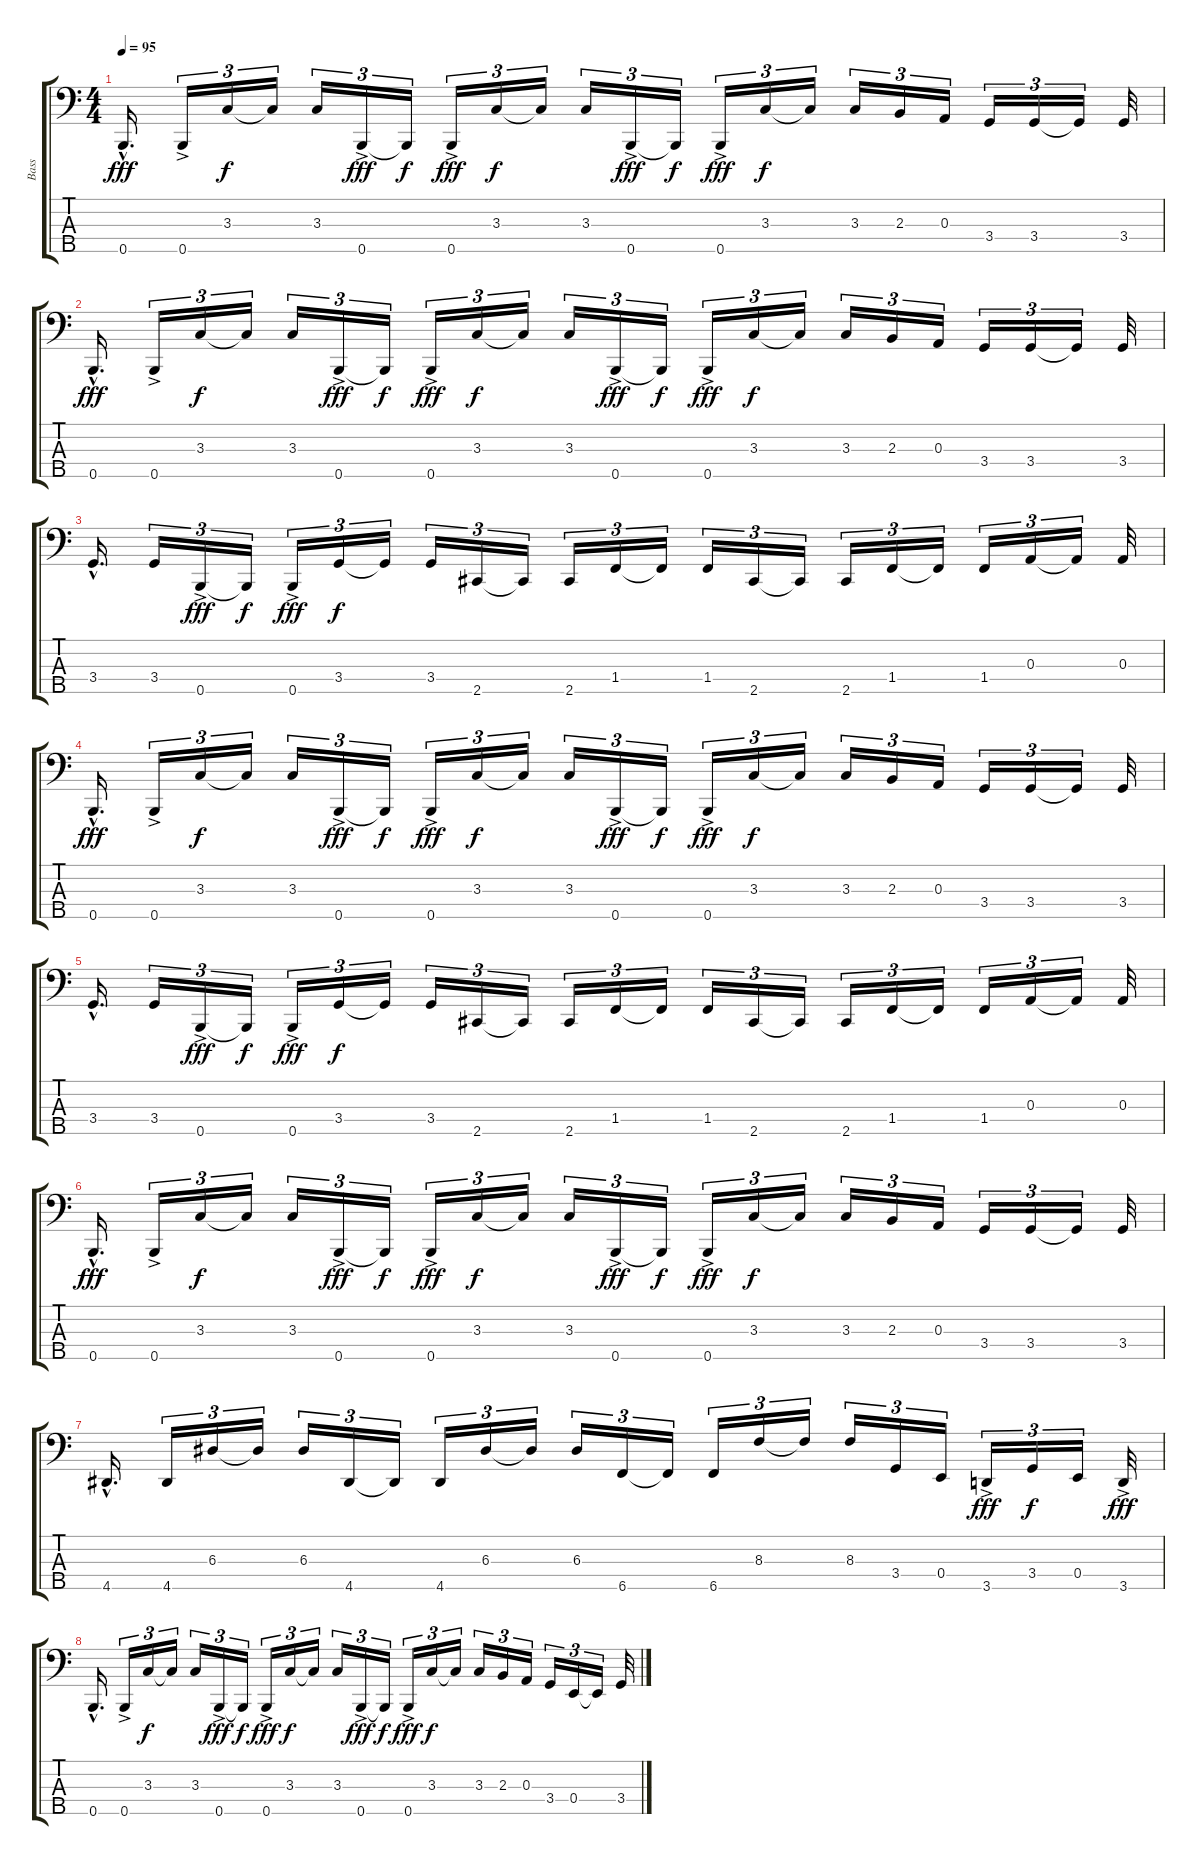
\track ("Bass" "Bass") {instrument electricbassfinger}
\staff {score tabs}
\tuning (G2 D2 A1 E1 B0) {hide}
\ts (4 4)
\tempo 95
\clef f4
\ks c
0.5{hac}.16{d dy fff} 0.5{ac}.16{tu (3 2)} 3.3.16{tu (3 2) dy f} 3.3{t}.16{tu (3 2)} 3.3.16{tu (3 2)} 0.5{ac}.16{tu (3 2) dy fff} 0.5{t}.16{tu (3 2) dy f} 0.5{ac}.16{tu (3 2) dy fff} 3.3.16{tu (3 2) dy f} 3.3{t}.16{tu (3 2)} 3.3.16{tu (3 2)} 0.5{ac}.16{tu (3 2) dy fff} 0.5{t}.16{tu (3 2) dy f} 0.5{ac}.16{tu (3 2) dy fff} 3.3.16{tu (3 2) dy f} 3.3{t}.16{tu (3 2)} 3.3.16{tu (3 2)} 2.3.16{tu (3 2)} 0.3.16{tu (3 2)} 3.4.16{tu (3 2)} 3.4.16{tu (3 2)} 3.4{t}.16{tu (3 2)} 3.4.32 |
0.5{hac}.16{d dy fff} 0.5{ac}.16{tu (3 2)} 3.3.16{tu (3 2) dy f} 3.3{t}.16{tu (3 2)} 3.3.16{tu (3 2)} 0.5{ac}.16{tu (3 2) dy fff} 0.5{t}.16{tu (3 2) dy f} 0.5{ac}.16{tu (3 2) dy fff} 3.3.16{tu (3 2) dy f} 3.3{t}.16{tu (3 2)} 3.3.16{tu (3 2)} 0.5{ac}.16{tu (3 2) dy fff} 0.5{t}.16{tu (3 2) dy f} 0.5{ac}.16{tu (3 2) dy fff} 3.3.16{tu (3 2) dy f} 3.3{t}.16{tu (3 2)} 3.3.16{tu (3 2)} 2.3.16{tu (3 2)} 0.3.16{tu (3 2)} 3.4.16{tu (3 2)} 3.4.16{tu (3 2)} 3.4{t}.16{tu (3 2)} 3.4.32 |
3.4{hac}.16{d} 3.4.16{tu (3 2)} 0.5{ac}.16{tu (3 2) dy fff} 0.5{t}.16{tu (3 2) dy f} 0.5{ac}.16{tu (3 2) dy fff} 3.4.16{tu (3 2) dy f} 3.4{t}.16{tu (3 2)} 3.4.16{tu (3 2)} 2.5.16{tu (3 2)} 2.5{t}.16{tu (3 2)} 2.5.16{tu (3 2)} 1.4.16{tu (3 2)} 1.4{t}.16{tu (3 2)} 1.4.16{tu (3 2)} 2.5.16{tu (3 2)} 2.5{t}.16{tu (3 2)} 2.5.16{tu (3 2)} 1.4.16{tu (3 2)} 1.4{t}.16{tu (3 2)} 1.4.16{tu (3 2)} 0.3.16{tu (3 2)} 0.3{t}.16{tu (3 2)} 0.3.32 |
0.5{hac}.16{d dy fff} 0.5{ac}.16{tu (3 2)} 3.3.16{tu (3 2) dy f} 3.3{t}.16{tu (3 2)} 3.3.16{tu (3 2)} 0.5{ac}.16{tu (3 2) dy fff} 0.5{t}.16{tu (3 2) dy f} 0.5{ac}.16{tu (3 2) dy fff} 3.3.16{tu (3 2) dy f} 3.3{t}.16{tu (3 2)} 3.3.16{tu (3 2)} 0.5{ac}.16{tu (3 2) dy fff} 0.5{t}.16{tu (3 2) dy f} 0.5{ac}.16{tu (3 2) dy fff} 3.3.16{tu (3 2) dy f} 3.3{t}.16{tu (3 2)} 3.3.16{tu (3 2)} 2.3.16{tu (3 2)} 0.3.16{tu (3 2)} 3.4.16{tu (3 2)} 3.4.16{tu (3 2)} 3.4{t}.16{tu (3 2)} 3.4.32 |
3.4{hac}.16{d} 3.4.16{tu (3 2)} 0.5{ac}.16{tu (3 2) dy fff} 0.5{t}.16{tu (3 2) dy f} 0.5{ac}.16{tu (3 2) dy fff} 3.4.16{tu (3 2) dy f} 3.4{t}.16{tu (3 2)} 3.4.16{tu (3 2)} 2.5.16{tu (3 2)} 2.5{t}.16{tu (3 2)} 2.5.16{tu (3 2)} 1.4.16{tu (3 2)} 1.4{t}.16{tu (3 2)} 1.4.16{tu (3 2)} 2.5.16{tu (3 2)} 2.5{t}.16{tu (3 2)} 2.5.16{tu (3 2)} 1.4.16{tu (3 2)} 1.4{t}.16{tu (3 2)} 1.4.16{tu (3 2)} 0.3.16{tu (3 2)} 0.3{t}.16{tu (3 2)} 0.3.32 |
0.5{hac}.16{d dy fff} 0.5{ac}.16{tu (3 2)} 3.3.16{tu (3 2) dy f} 3.3{t}.16{tu (3 2)} 3.3.16{tu (3 2)} 0.5{ac}.16{tu (3 2) dy fff} 0.5{t}.16{tu (3 2) dy f} 0.5{ac}.16{tu (3 2) dy fff} 3.3.16{tu (3 2) dy f} 3.3{t}.16{tu (3 2)} 3.3.16{tu (3 2)} 0.5{ac}.16{tu (3 2) dy fff} 0.5{t}.16{tu (3 2) dy f} 0.5{ac}.16{tu (3 2) dy fff} 3.3.16{tu (3 2) dy f} 3.3{t}.16{tu (3 2)} 3.3.16{tu (3 2)} 2.3.16{tu (3 2)} 0.3.16{tu (3 2)} 3.4.16{tu (3 2)} 3.4.16{tu (3 2)} 3.4{t}.16{tu (3 2)} 3.4.32 |
4.5{hac}.16{d} 4.5.16{tu (3 2)} 6.3.16{tu (3 2)} 6.3{t}.16{tu (3 2)} 6.3.16{tu (3 2)} 4.5.16{tu (3 2)} 4.5{t}.16{tu (3 2)} 4.5.16{tu (3 2)} 6.3.16{tu (3 2)} 6.3{t}.16{tu (3 2)} 6.3.16{tu (3 2)} 6.5.16{tu (3 2)} 6.5{t}.16{tu (3 2)} 6.5.16{tu (3 2)} 8.3.16{tu (3 2)} 8.3{t}.16{tu (3 2)} 8.3.16{tu (3 2)} 3.4.16{tu (3 2)} 0.4.16{tu (3 2)} 3.5{ac}.16{tu (3 2) dy fff} 3.4.16{tu (3 2) dy f} 0.4.16{tu (3 2)} 3.5{ac}.32{dy fff} |
0.5{hac}.16{d} 0.5{ac}.16{tu (3 2)} 3.3.16{tu (3 2) dy f} 3.3{t}.16{tu (3 2)} 3.3.16{tu (3 2)} 0.5{ac}.16{tu (3 2) dy fff} 0.5{t}.16{tu (3 2) dy f} 0.5{ac}.16{tu (3 2) dy fff} 3.3.16{tu (3 2) dy f} 3.3{t}.16{tu (3 2)} 3.3.16{tu (3 2)} 0.5{ac}.16{tu (3 2) dy fff} 0.5{t}.16{tu (3 2) dy f} 0.5{ac}.16{tu (3 2) dy fff} 3.3.16{tu (3 2) dy f} 3.3{t}.16{tu (3 2)} 3.3.16{tu (3 2)} 2.3.16{tu (3 2)} 0.3.16{tu (3 2)} 3.4.16{tu (3 2)} 0.4.16{tu (3 2)} 0.4{t}.16{tu (3 2)} 3.4.32
